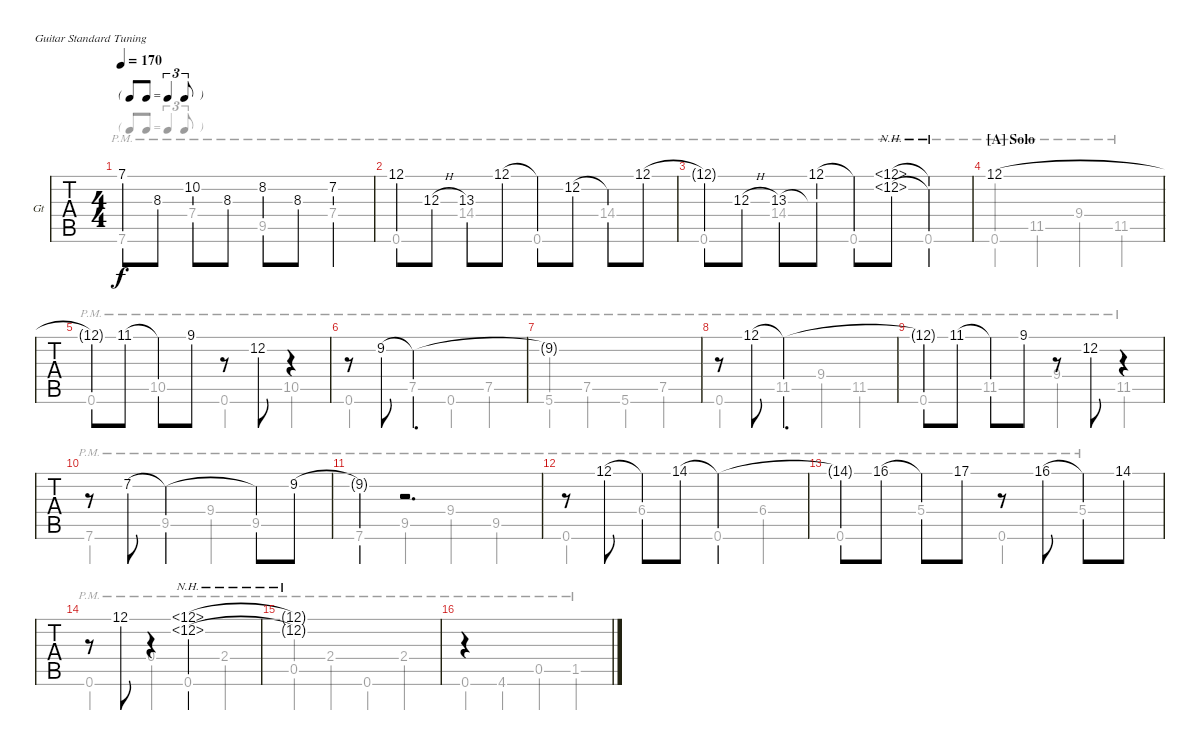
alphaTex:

\bracketExtendMode nobrackets
\firstSystemTrackNameOrientation horizontal
\otherSystemsTrackNameOrientation horizontal
\track ("Guitar" "Gt") {instrument electricguitarjazz}
\staff {tabs}
\tuning (E4 B3 G3 D3 A2 E2)
\voice
\ts (4 4)
\tf triplet8th
\tempo 170
\clef g2
\ks e
7.1.8{dy f} 8.3.8 10.2.8 8.3.8 8.2.8 8.3.8 7.2.4 |
12.1.8 12.3{h}.8 13.3.8 12.1.8 12.1{t}.8 12.2.8 12.2{t}.8 12.1.8 |
12.1{t}.8 12.3{h}.8 13.3.8 (13.3{t} 12.1).8 12.1{t}.8 (12.1{nh} 12.2{nh}).8 (12.1{nh t} 12.2{nh t}).4 |
\section ("A" "Solo")
12.1.1 |
12.1{t}.8 11.1.8 11.1{t}.8 9.1.8 r.8 12.2.8 r.4 |
r.8 9.2.8 9.2{t}.2{d} |
9.2{t}.1 |
r.8 12.1.8 12.1{t}.2{d} |
12.1{t}.8 11.1.8 11.1{t}.8 9.1.8 r.8 12.2.8 r.4 |
r.8 7.2.8 7.2{t}.2 7.2{t}.8 9.2.8 |
9.2{t}.4 r.2{d} |
r.8 12.1.8 12.1{t}.8 14.1.8 14.1{t}.2 |
14.1{t}.8 16.1.8 16.1{t}.8 17.1.8 r.8 16.1.8 16.1{t}.8 14.1.8 |
r.8 12.1.8 r.4 (12.2{nh} 12.1{nh}).2 |
(12.2{nh t} 12.1{nh t}).1 |
\voice
\clef g2
\ottava regular
\simile none
\ks e
7.6{pm}.4{dy f} 7.4{pm}.4 9.5{pm}.4 7.4{pm}.4 |
0.6{pm}.4 14.4{pm}.4 0.6{pm}.4 14.4{pm}.4 |
0.6{pm}.4 14.4{pm}.4 0.6{pm}.4 0.6{pm}.4 |
0.6{pm}.4 11.5{pm}.4 9.4{pm}.4 11.5{pm}.4 |
0.6{pm}.4 10.5{pm}.4 0.6{pm}.4 10.5{pm}.4 |
0.6{pm}.4 7.5{pm}.4 0.6{pm}.4 7.5{pm}.4 |
5.6{pm}.4 7.5{pm}.4 5.6{pm}.4 7.5{pm}.4 |
0.6{pm}.4 11.5{pm}.4 9.4{pm}.4 11.5{pm}.4 |
0.6{pm}.4 11.5{pm}.4 9.4{pm}.4 11.5{pm}.4 |
7.6{pm}.4 9.5{pm}.4 9.4{pm}.4 9.5{pm}.4 |
7.6{pm}.4 9.5{pm}.4 9.4{pm}.4 9.5{pm}.4 |
0.6{pm}.4 6.4{pm}.4 0.6{pm}.4 6.4{pm}.4 |
0.6{pm}.4 5.4{pm}.4 0.6{pm}.4 5.4{pm}.4 |
0.6{pm}.4 0.4{pm}.4 0.6{pm}.4 2.4{pm}.4 |
0.5{pm}.4 2.4{pm}.4 0.6{pm}.4 2.4{pm}.4 |
0.6{pm}.4 4.6{pm}.4 0.5{pm}.4 1.5{pm}.4
